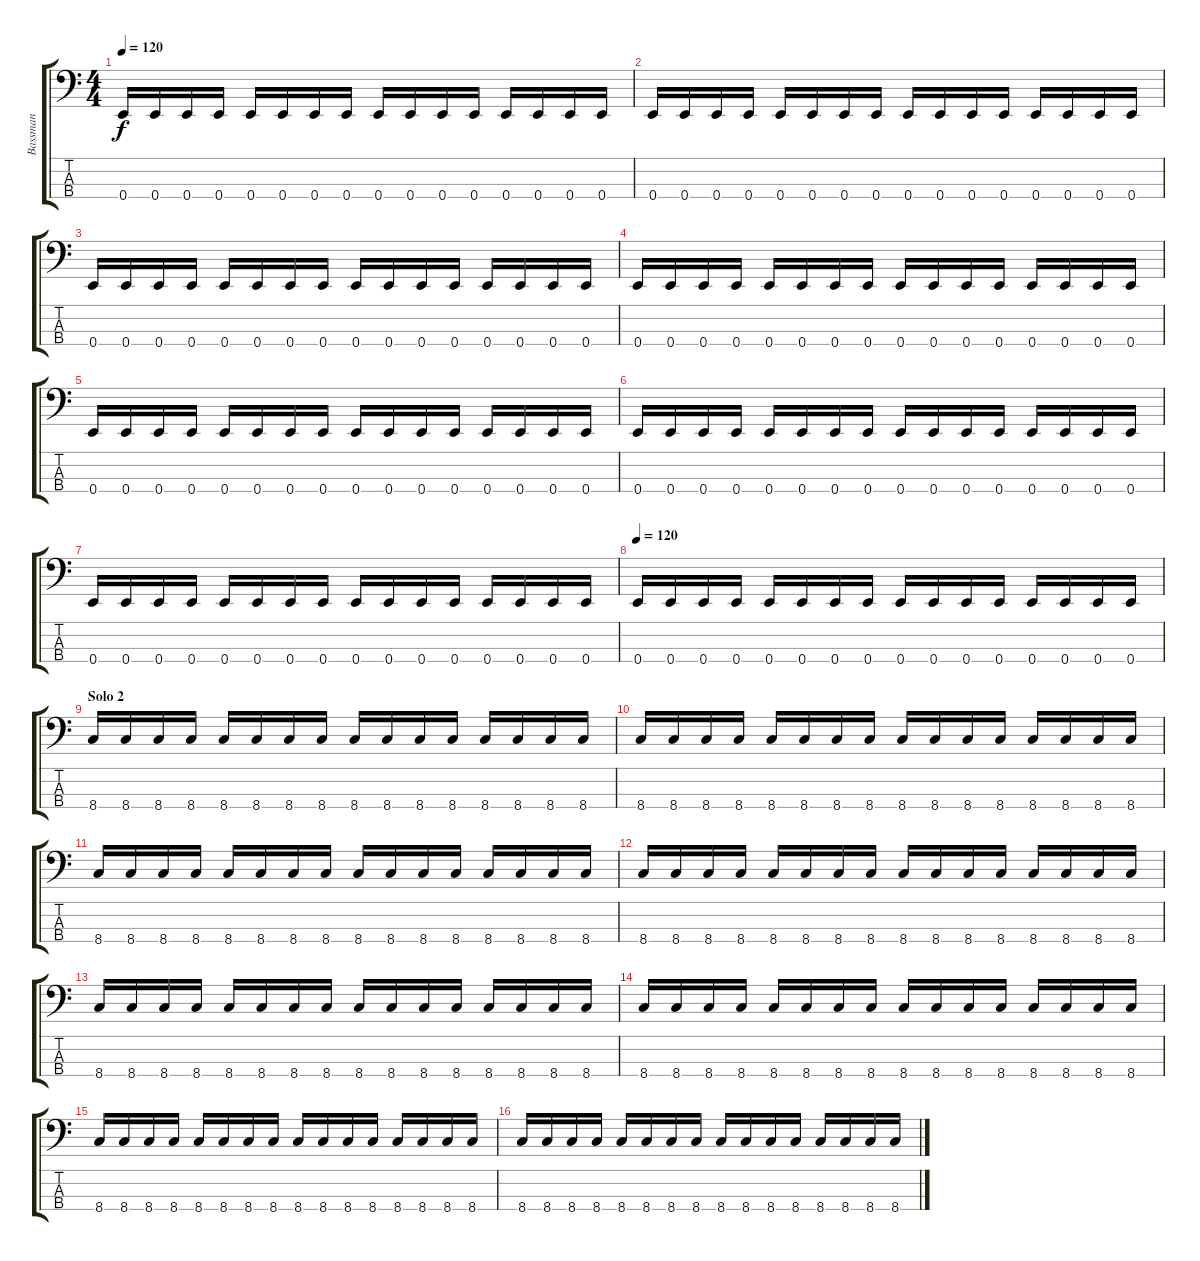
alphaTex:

\track ("Bassman" "Bassman") {instrument fretlessbass}
\staff {score tabs}
\tuning (G2 D2 A1 E1) {hide}
\ts (4 4)
\tempo 120
\clef f4
\ks c
0.4.16{dy f} 0.4.16 0.4.16 0.4.16 0.4.16 0.4.16 0.4.16 0.4.16 0.4.16 0.4.16 0.4.16 0.4.16 0.4.16 0.4.16 0.4.16 0.4.16 |
0.4.16 0.4.16 0.4.16 0.4.16 0.4.16 0.4.16 0.4.16 0.4.16 0.4.16 0.4.16 0.4.16 0.4.16 0.4.16 0.4.16 0.4.16 0.4.16 |
0.4.16 0.4.16 0.4.16 0.4.16 0.4.16 0.4.16 0.4.16 0.4.16 0.4.16 0.4.16 0.4.16 0.4.16 0.4.16 0.4.16 0.4.16 0.4.16 |
0.4.16 0.4.16 0.4.16 0.4.16 0.4.16 0.4.16 0.4.16 0.4.16 0.4.16 0.4.16 0.4.16 0.4.16 0.4.16 0.4.16 0.4.16 0.4.16 |
0.4.16 0.4.16 0.4.16 0.4.16 0.4.16 0.4.16 0.4.16 0.4.16 0.4.16 0.4.16 0.4.16 0.4.16 0.4.16 0.4.16 0.4.16 0.4.16 |
0.4.16 0.4.16 0.4.16 0.4.16 0.4.16 0.4.16 0.4.16 0.4.16 0.4.16 0.4.16 0.4.16 0.4.16 0.4.16 0.4.16 0.4.16 0.4.16 |
0.4.16 0.4.16 0.4.16 0.4.16 0.4.16 0.4.16 0.4.16 0.4.16 0.4.16 0.4.16 0.4.16 0.4.16 0.4.16 0.4.16 0.4.16 0.4.16 |
\tempo 120
0.4.16 0.4.16 0.4.16 0.4.16 0.4.16 0.4.16 0.4.16 0.4.16 0.4.16 0.4.16 0.4.16 0.4.16 0.4.16 0.4.16 0.4.16 0.4.16 |
\section ("" "Solo 2")
8.4.16 8.4.16 8.4.16 8.4.16 8.4.16 8.4.16 8.4.16 8.4.16 8.4.16 8.4.16 8.4.16 8.4.16 8.4.16 8.4.16 8.4.16 8.4.16 |
8.4.16 8.4.16 8.4.16 8.4.16 8.4.16 8.4.16 8.4.16 8.4.16 8.4.16 8.4.16 8.4.16 8.4.16 8.4.16 8.4.16 8.4.16 8.4.16 |
8.4.16 8.4.16 8.4.16 8.4.16 8.4.16 8.4.16 8.4.16 8.4.16 8.4.16 8.4.16 8.4.16 8.4.16 8.4.16 8.4.16 8.4.16 8.4.16 |
8.4.16 8.4.16 8.4.16 8.4.16 8.4.16 8.4.16 8.4.16 8.4.16 8.4.16 8.4.16 8.4.16 8.4.16 8.4.16 8.4.16 8.4.16 8.4.16 |
8.4.16 8.4.16 8.4.16 8.4.16 8.4.16 8.4.16 8.4.16 8.4.16 8.4.16 8.4.16 8.4.16 8.4.16 8.4.16 8.4.16 8.4.16 8.4.16 |
8.4.16 8.4.16 8.4.16 8.4.16 8.4.16 8.4.16 8.4.16 8.4.16 8.4.16 8.4.16 8.4.16 8.4.16 8.4.16 8.4.16 8.4.16 8.4.16 |
8.4.16 8.4.16 8.4.16 8.4.16 8.4.16 8.4.16 8.4.16 8.4.16 8.4.16 8.4.16 8.4.16 8.4.16 8.4.16 8.4.16 8.4.16 8.4.16 |
8.4.16 8.4.16 8.4.16 8.4.16 8.4.16 8.4.16 8.4.16 8.4.16 8.4.16 8.4.16 8.4.16 8.4.16 8.4.16 8.4.16 8.4.16 8.4.16
